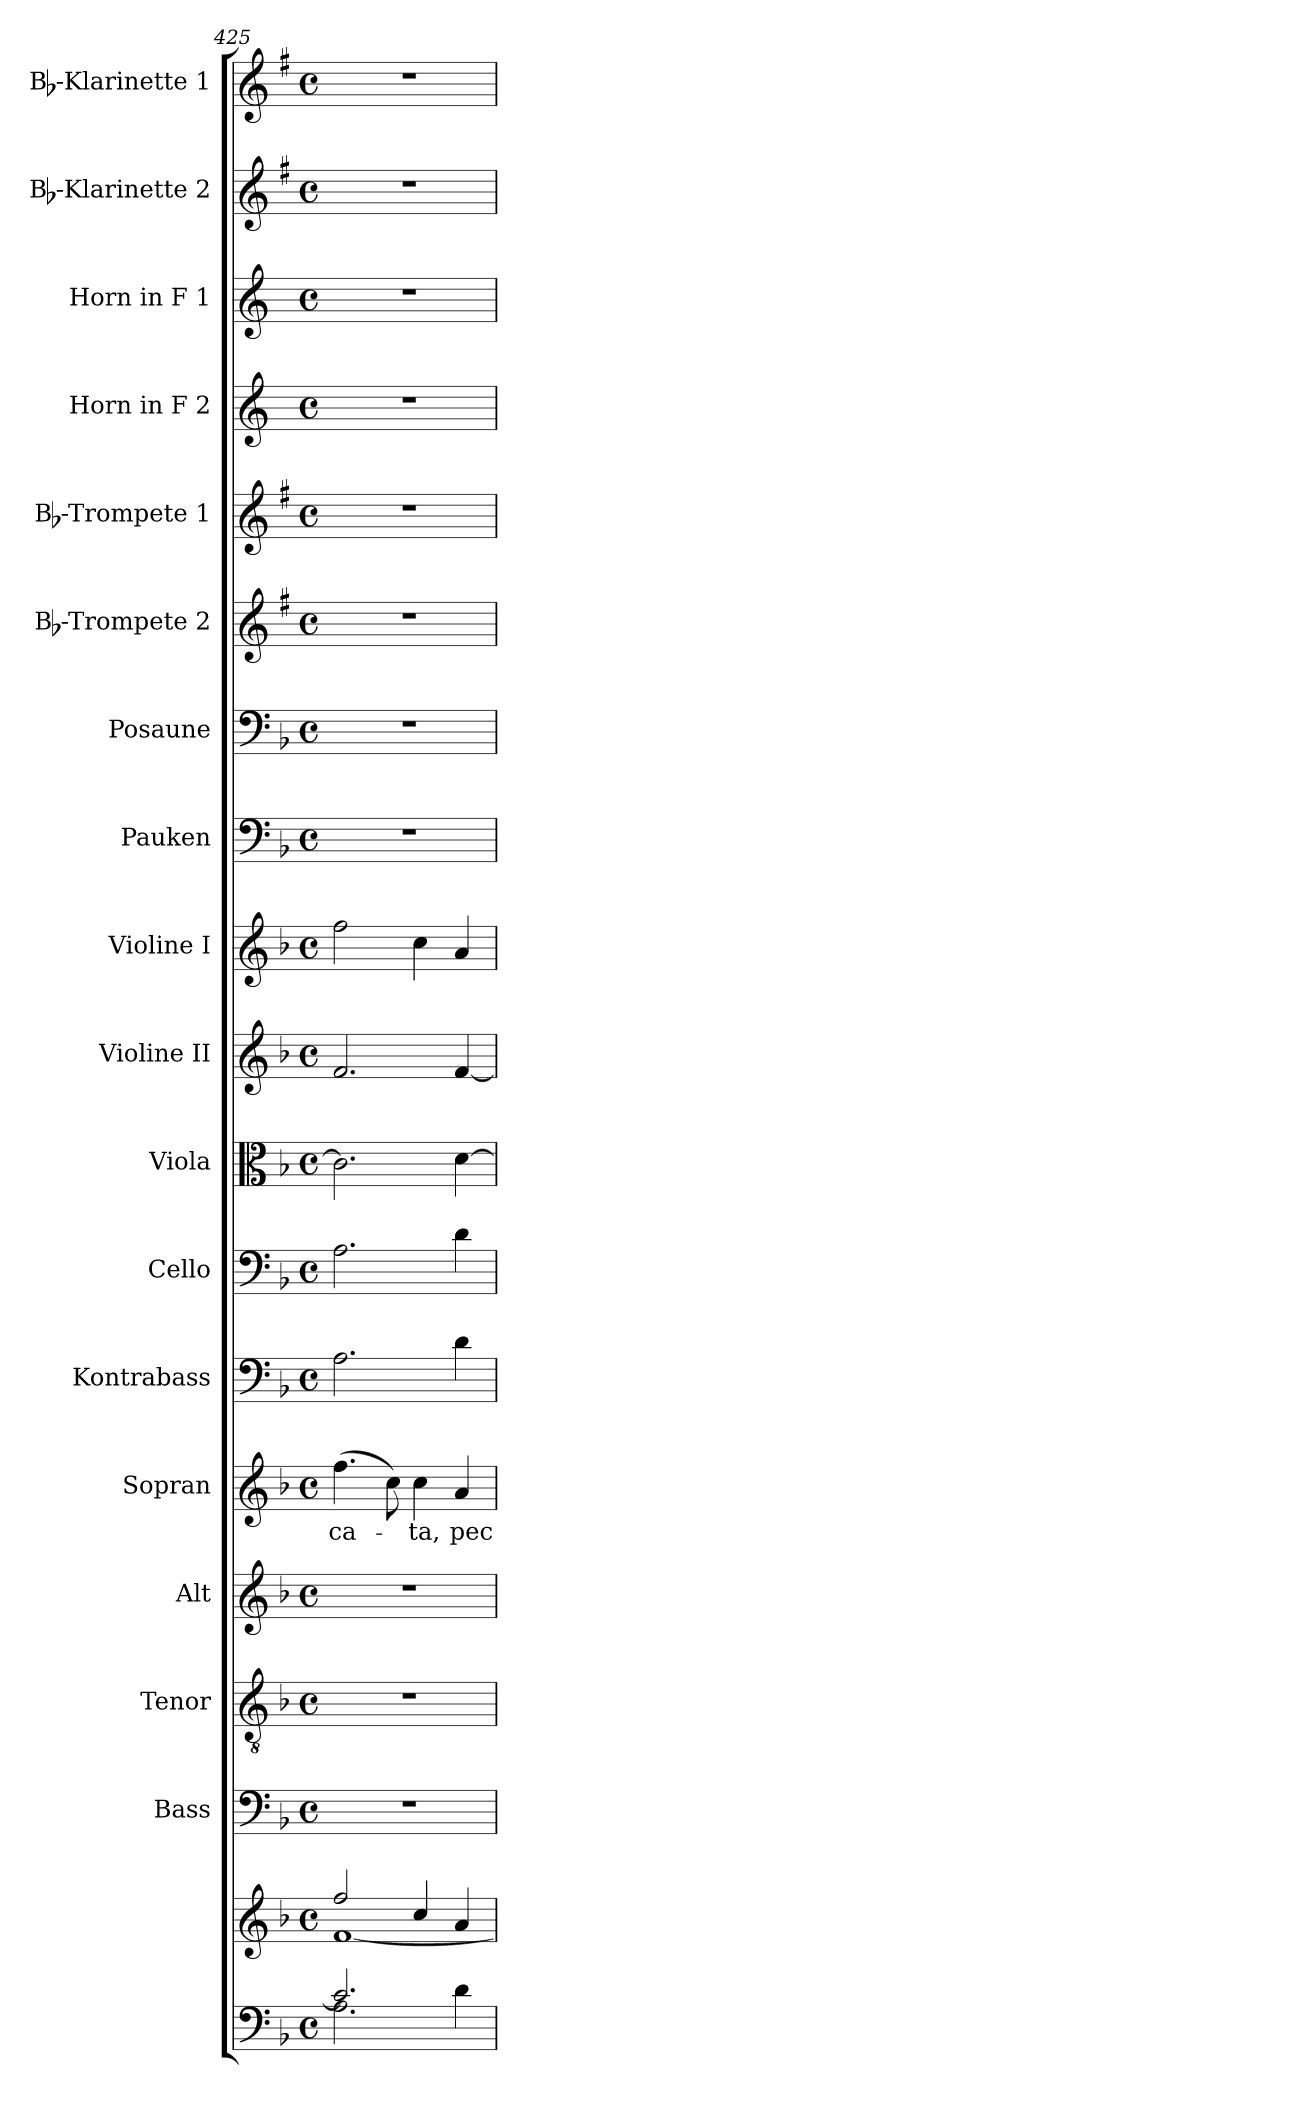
**kern	**kern	**kern	**kern	**kern	**kern	**text	**kern	**kern	**kern	**kern	**kern	**kern	**kern	**kern	**kern	**kern	**kern	**kern	**kern
*part18	*part18	*part17	*part16	*part15	*part14	*part14	*part13	*part12	*part11	*part10	*part9	*part8	*part7	*part6	*part5	*part4	*part3	*part2	*part1
*staff19	*staff18	*staff17	*staff16	*staff15	*staff14	*staff14	*staff13	*staff12	*staff11	*staff10	*staff9	*staff8	*staff7	*staff6	*staff5	*staff4	*staff3	*staff2	*staff1
*	*	*I"Bass	*I"Tenor	*I"Alt	*I"Sopran	*	*I"Kontrabass	*I"Cello	*I"Viola	*I"Violine II	*I"Violine I	*I"Pauken	*I"Posaune	*I"Bb-Trompete 2	*I"Bb-Trompete 1	*I"Horn in F 2	*I"Horn in F 1	*I"Bb-Klarinette 2	*I"Bb-Klarinette 1
*	*	*I'B.	*I'T.	*I'A.	*I'S.	*	*I'Kb.	*	*I'Vla.	*I'Vl. II	*I'Vl. I	*I'Pk.	*I'Pos.	*I'Bb Trp. 2	*I'Bb Trp. 1	*	*	*I'Bb Kl. 2	*I'Bb Kl. 1
*clefF4	*clefG2	*clefF4	*clefGv2	*clefG2	*clefG2	*	*clefF4	*clefF4	*clefC3	*clefG2	*clefG2	*clefF4	*clefF4	*clefG2	*clefG2	*clefG2	*clefG2	*clefG2	*clefG2
*	*	*	*	*	*	*	*ITrd7c12	*	*	*	*	*	*	*ITrd1c2	*ITrd1c2	*ITrd4c7	*ITrd4c7	*ITrd1c2	*ITrd1c2
*k[b-]	*k[b-]	*k[b-]	*k[b-]	*k[b-]	*k[b-]	*	*k[b-]	*k[b-]	*k[b-]	*k[b-]	*k[b-]	*k[b-]	*k[b-]	*k[b-]	*k[b-]	*k[b-]	*k[b-]	*k[b-]	*k[b-]
*F:	*F:	*F:	*F:	*F:	*F:	*	*F:	*F:	*F:	*F:	*F:	*F:	*F:	*F:	*F:	*F:	*F:	*F:	*F:
*M4/4	*M4/4	*M4/4	*M4/4	*M4/4	*M4/4	*	*M4/4	*M4/4	*M4/4	*M4/4	*M4/4	*M4/4	*M4/4	*M4/4	*M4/4	*M4/4	*M4/4	*M4/4	*M4/4
*met(c)	*met(c)	*met(c)	*met(c)	*met(c)	*met(c)	*	*met(c)	*met(c)	*met(c)	*met(c)	*met(c)	*met(c)	*met(c)	*met(c)	*met(c)	*met(c)	*met(c)	*met(c)	*met(c)
=425	=425	=425	=425	=425	=425	=425	=425	=425	=425	=425	=425	=425	=425	=425	=425	=425	=425	=425	=425
*^	*^	*	*	*	*	*	*	*	*	*	*	*	*	*	*	*	*	*	*
!	!	!	!	!	!	!	!	!LO:LY:b	!	!	!	!	!	!	!	!	!	!	!	!	!
2.c/]	2.A\	2ff/	[<1f	1r	1r	1r	(>4.ff\	-ca-	2.AA\	2.A\	2.c\]	2.f/	2ff\	1r	1r	1r	1r	1r	1r	1r	1r
.	.	.	.	.	.	.	8cc\)	.	.	.	.	.	.	.	.	.	.	.	.	.	.
!	!	!	!	!	!	!	!	!LO:LY:b	!	!	!	!	!	!	!	!	!	!	!	!	!
.	.	4cc/	.	.	.	.	4cc\	-ta,	.	.	.	.	4cc\	.	.	.	.	.	.	.	.
!	!	!	!	!	!	!	!	!LO:LY:b	!	!	!	!	!	!	!	!	!	!	!	!	!
4ryy	4d\	4a/	.	.	.	.	4a/	pec-	4D\	4d\	[4d\	[4f/	4a/	.	.	.	.	.	.	.	.
*v	*v	*	*	*	*	*	*	*	*	*	*	*	*	*	*	*	*	*	*	*	*
*	*v	*v	*	*	*	*	*	*	*	*	*	*	*	*	*	*	*	*	*	*
=	=	=	=	=	=	=	=	=	=	=	=	=	=	=	=	=	=	=	=
*-	*-	*-	*-	*-	*-	*-	*-	*-	*-	*-	*-	*-	*-	*-	*-	*-	*-	*-	*-
